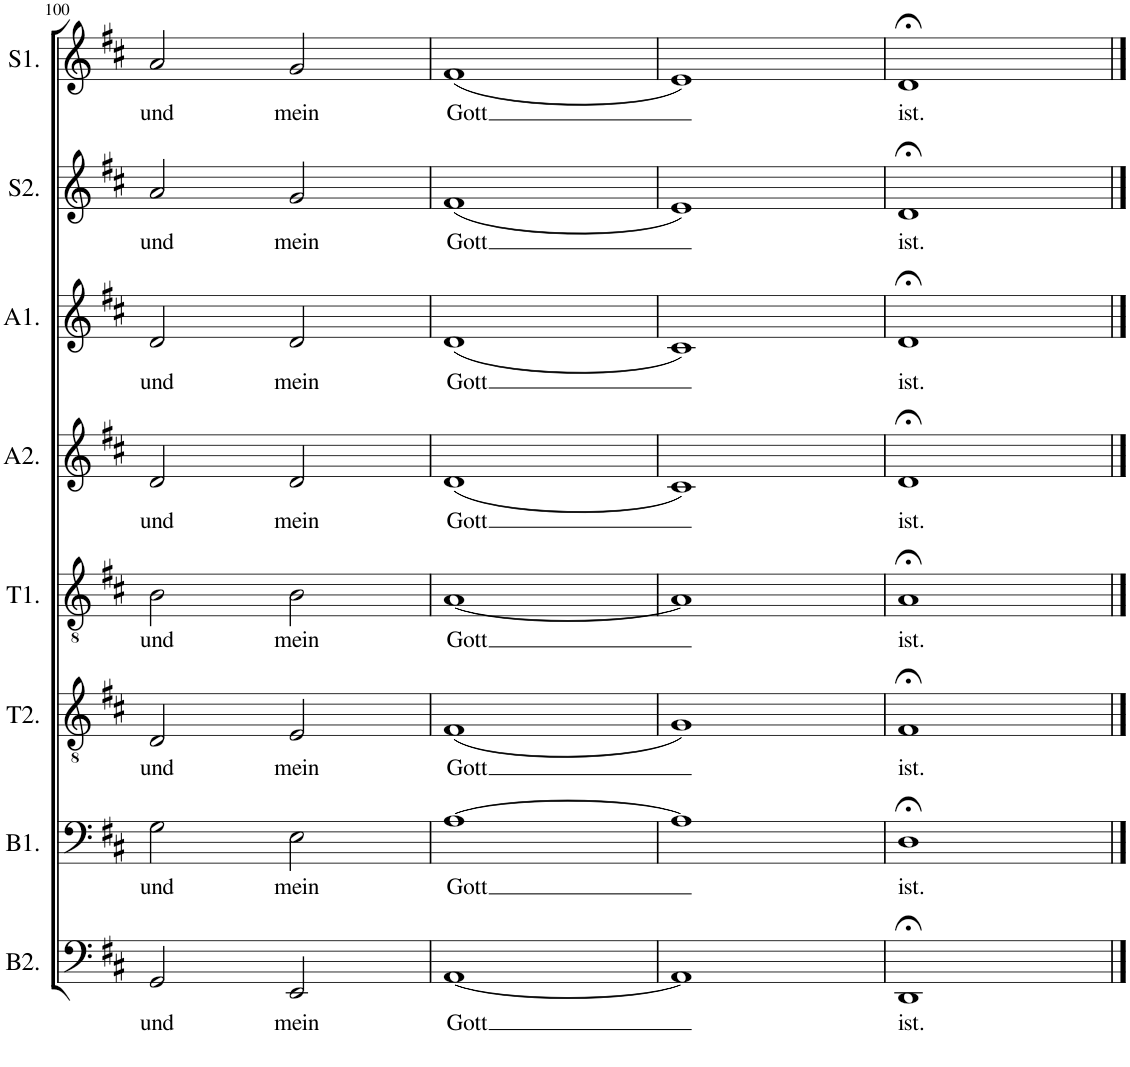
**kern	**text	**kern	**text	**kern	**text	**kern	**text	**kern	**text	**kern	**text	**kern	**text	**kern	**text
*part8	*part8	*part7	*part7	*part6	*part6	*part5	*part5	*part4	*part4	*part3	*part3	*part2	*part2	*part1	*part1
*staff8	*staff8	*staff7	*staff7	*staff6	*staff6	*staff5	*staff5	*staff4	*staff4	*staff3	*staff3	*staff2	*staff2	*staff1	*staff1
*I"Bass 2	*	*I"Bass 1	*	*I"Tenor 2	*	*I"Tenor 1	*	*I"Alt 2	*	*I"Alt 1	*	*I"Sopran 2	*	*I"Sopran 1	*
*I'B2.	*	*I'B1.	*	*I'T2.	*	*I'T1.	*	*I'A2.	*	*I'A1.	*	*I'S2.	*	*I'S1.	*
!!LO:PB:g=z
*clefF4	*	*clefF4	*	*clefGv2	*	*clefGv2	*	*clefG2	*	*clefG2	*	*clefG2	*	*clefG2	*
*k[f#c#]	*	*k[f#c#]	*	*k[f#c#]	*	*k[f#c#]	*	*k[f#c#]	*	*k[f#c#]	*	*k[f#c#]	*	*k[f#c#]	*
*M4/4	*	*M4/4	*	*M4/4	*	*M4/4	*	*M4/4	*	*M4/4	*	*M4/4	*	*M4/4	*
*met(c)	*	*met(c)	*	*met(c)	*	*met(c)	*	*met(c)	*	*met(c)	*	*met(c)	*	*met(c)	*
=100	=100	=100	=100	=100	=100	=100	=100	=100	=100	=100	=100	=100	=100	=100	=100
!	!LO:LY:b	!	!LO:LY:b	!	!LO:LY:b	!	!LO:LY:b	!	!LO:LY:b	!	!LO:LY:b	!	!LO:LY:b	!	!LO:LY:b
2GG/	und	2G\	und	2D/	und	2B\	und	2d/	und	2d/	und	2a/	und	2a/	und
!	!LO:LY:b	!	!LO:LY:b	!	!LO:LY:b	!	!LO:LY:b	!	!LO:LY:b	!	!LO:LY:b	!	!LO:LY:b	!	!LO:LY:b
2EE/	mein	2E\	mein	2E/	mein	2B\	mein	2d/	mein	2d/	mein	2g/	mein	2g/	mein
=101	=101	=101	=101	=101	=101	=101	=101	=101	=101	=101	=101	=101	=101	=101	=101
!	!LO:LY:b	!	!LO:LY:b	!	!LO:LY:b	!	!LO:LY:b	!	!LO:LY:b	!	!LO:LY:b	!	!LO:LY:b	!	!LO:LY:b
[1AA	Gott	[1A	Gott	(1F#	Gott	[1A	Gott	(1d	Gott	(1d	Gott	(1f#	Gott	(1f#	Gott
=102	=102	=102	=102	=102	=102	=102	=102	=102	=102	=102	=102	=102	=102	=102	=102
1AA]	.	1A]	.	1G)	.	1A]	.	1c#)	.	1c#)	.	1e)	.	1e)	.
=103	=103	=103	=103	=103	=103	=103	=103	=103	=103	=103	=103	=103	=103	=103	=103
!	!LO:LY:b	!	!LO:LY:b	!	!LO:LY:b	!	!LO:LY:b	!	!LO:LY:b	!	!LO:LY:b	!	!LO:LY:b	!	!LO:LY:b
1DD;<	ist.	1D;<	ist.	1F#;<	ist.	1A;<	ist.	1d;<	ist.	1d;<	ist.	1d;<	ist.	1d;<	ist.
==	==	==	==	==	==	==	==	==	==	==	==	==	==	==	==
*-	*-	*-	*-	*-	*-	*-	*-	*-	*-	*-	*-	*-	*-	*-	*-
